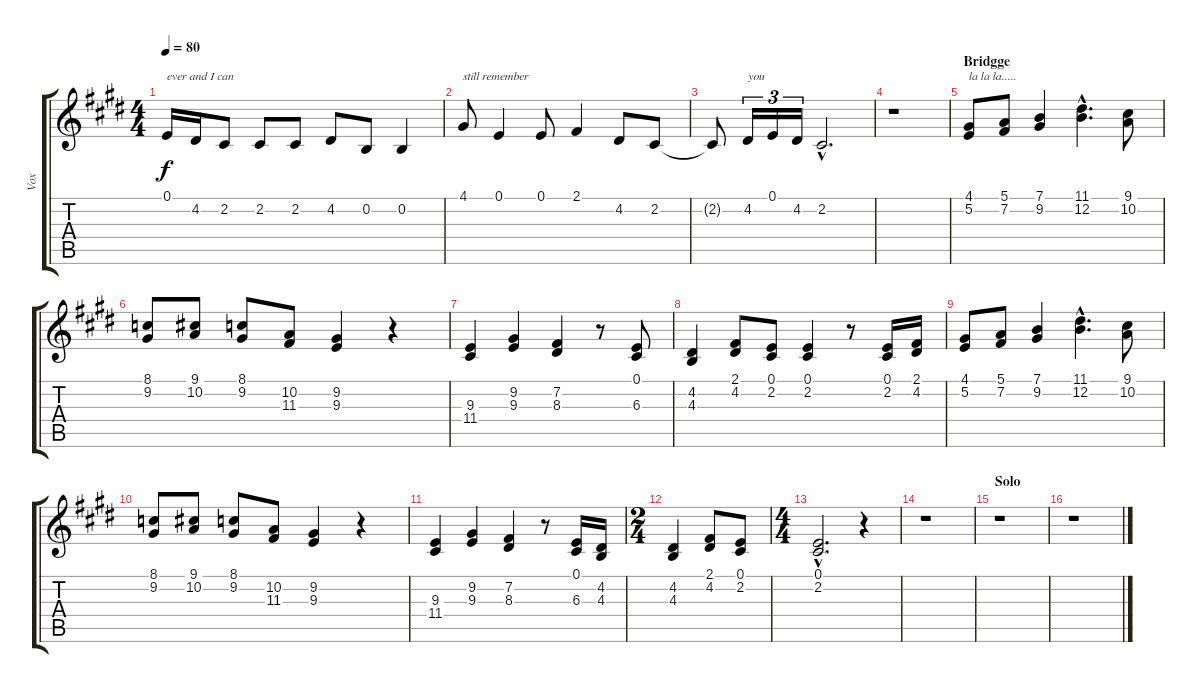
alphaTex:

\track ("Vox" "Vox") {instrument violin}
\staff {score tabs}
\tuning (E4 B3 G3 D3 A2 E2) {hide}
\ts (4 4)
\tempo 80
\clef g2
\ks c#minor
0.1.16{txt "ever and I can" dy f} 4.2.16 2.2.8 2.2.8 2.2.8 4.2.8 0.2.8 0.2.4 |
4.1.8{txt "still remember "} 0.1.4 0.1.8 2.1.4 4.2.8 2.2.8 |
2.2{t}.8 4.2.16{tu (3 2) txt "you"} 0.1.16{tu (3 2)} 4.2.16{tu (3 2)} 2.2{hac}.2{d} |
r.1 |
\section ("" "Bridgge")
(4.1 5.2).8{txt "la la la....."} (5.1 7.2).8 (7.1 9.2).4 (11.1{hac} 12.2{hac}).4{d} (9.1 10.2).8 |
(8.1 9.2).8 (9.1 10.2).8 (8.1 9.2).8 (10.2 11.3).8 (9.2 9.3).4 r.4 |
(9.3 11.4).4 (9.2 9.3).4 (7.2 8.3).4 r.8 (0.1 6.3).8 |
(4.2 4.3).4 (2.1 4.2).8 (0.1 2.2).8 (0.1 2.2).4 r.8 (0.1 2.2).16 (2.1 4.2).16 |
(4.1 5.2).8 (5.1 7.2).8 (7.1 9.2).4 (11.1{hac} 12.2{hac}).4{d} (9.1 10.2).8 |
(8.1 9.2).8 (9.1 10.2).8 (8.1 9.2).8 (10.2 11.3).8 (9.2 9.3).4 r.4 |
(9.3 11.4).4 (9.2 9.3).4 (7.2 8.3).4 r.8 (0.1 6.3).16 (4.2 4.3).16 |
\ts (2 4)
(4.2 4.3).4 (2.1 4.2).8 (0.1 2.2).8 |
\ts (4 4)
(0.1{hac} 2.2{hac}).2{d} r.4 |
r.1 |
\section ("" "Solo")
r.1 |
r.1
